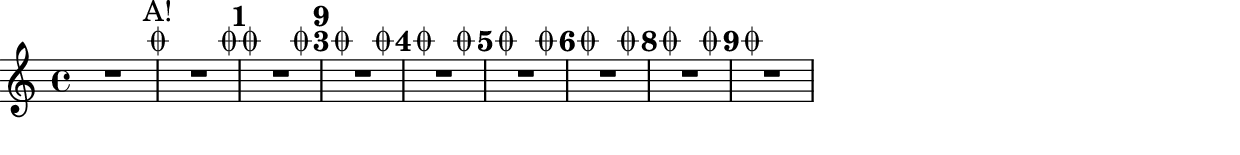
%% Generated by lilypond-book
%% Options: [exampleindent=10.16\mm,indent=0\mm,line-width=160\mm,paper-height=845.047\pt,paper-width=597.508\pt,papersize='(cons (* 597.508 pt) (* 845.047 pt))]
\include "lilypond-book-preamble.ly"


% ****************************************************************
% Start cut-&-pastable-section
% ****************************************************************

#(ly:set-option 'eps-box-padding 3.000000)



\paper {
  #(set-paper-size '(cons (* 597.508 pt) (* 845.047 pt)))
  indent = 0\mm
  line-width = 160\mm
  % offset the left padding, also add 1mm as lilypond creates cropped
  % images with a little space on the right
  line-width = #(- line-width (* mm  3.000000) (* mm 1))
}

\layout {
  
}




% ****************************************************************
% ly snippet:
% ****************************************************************
\sourcefilename "/lilypond-2.26.0/input/regression/mark-tracking-conflict-default-coda-mark.ly"
\sourcefileline 0
\version "2.23.6"
#(ly:set-option 'warning-as-error #t)

\header {
  texidoc = "LilyPond issues warnings when @code{\\codaMark \\default}
conflicts with certain other simultaneous marks, and engraves only the
first.

Coda marks 1 to@tie{}3 should appear with various rehearsal marks.
Coda marks 4 to@tie{}6, 8, and@tie{}9 should appear alone."
}

\layout {
  \context {
    \Score
    rehearsalMarkFormatter = #format-mark-numbers
  }
}

\parallelMusic upper,lower {
  R1 \codaMark \default |
  R1 \mark "A!" |

  R1 \codaMark \default |
  R1 \mark \default |

  R1 \codaMark \default |
  R1 \mark 9 |

  R1 \codaMark \default |
  R1 \segnoMark \default |
  #(ly:expect-warning (ly:translate-cpp-warning-scheme
                       "conflict with event: `%s'") "coda-mark-event")
  #(ly:expect-warning (ly:translate-cpp-warning-scheme
                       "discarding event: `%s'") "segno-mark-event")

  R1 \codaMark \default |
  R1 \segnoMark 9 |
  #(ly:expect-warning (ly:translate-cpp-warning-scheme
                       "conflict with event: `%s'") "coda-mark-event")
  #(ly:expect-warning (ly:translate-cpp-warning-scheme
                       "discarding event: `%s'") "segno-mark-event")

  R1 \codaMark \default |
  R1 \codaMark \default |
  %% no warning

  R1 \codaMark \default |
  R1 \codaMark 8 |
  %% no warning

  R1 \codaMark \default |
  R1 \sectionLabel "Coda" |
  #(ly:expect-warning (ly:translate-cpp-warning-scheme
                       "conflict with event: `%s'") "coda-mark-event")
  #(ly:expect-warning (ly:translate-cpp-warning-scheme
                       "discarding event: `%s'") "section-label-event")

  R1 |
  R1 |
}

\new Staff <<
  \new Voice \upper
  \new Voice \lower
>>



% ****************************************************************
% end ly snippet
% ****************************************************************
